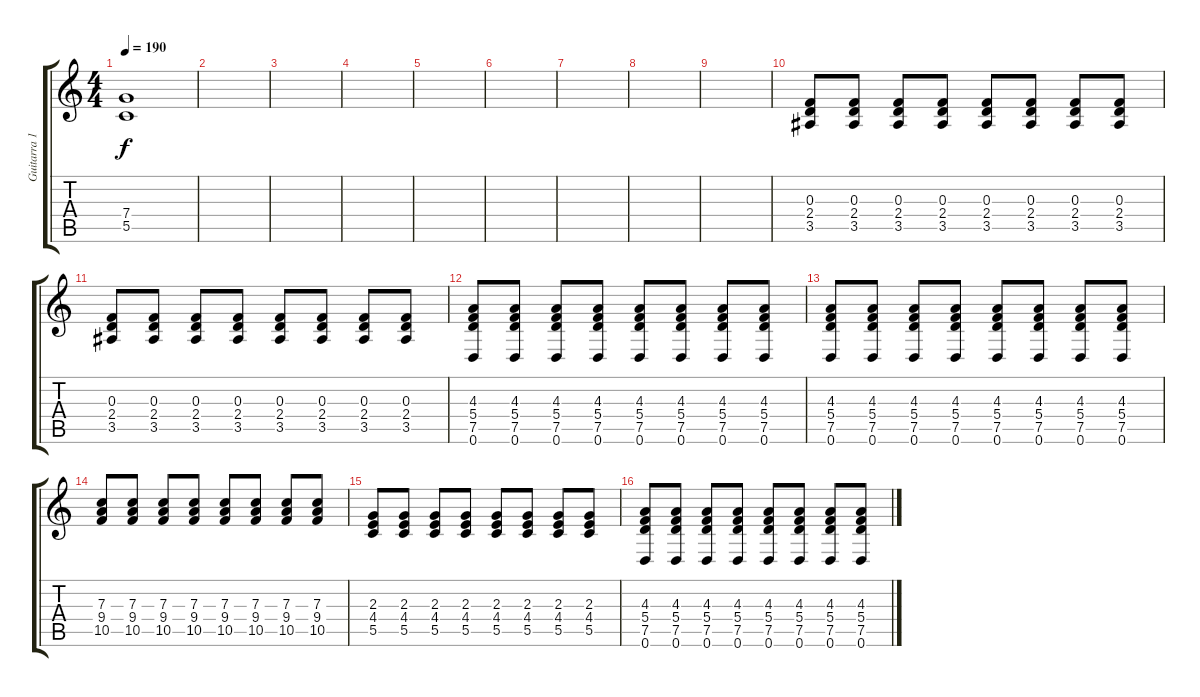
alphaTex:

\track ("Guitarra 1" "Guitarra 1") {instrument distortionguitar}
\staff {score tabs}
\tuning (D4 A3 F3 C3 G2 D2) {hide}
\ts (4 4)
\tempo 190
\clef g2
\ks c
(7.4{t} 5.5{t}).1{dy f} |
|
|
|
|
|
|
|
|
(0.3 2.4 3.5).8 (0.3 2.4 3.5).8 (0.3 2.4 3.5).8 (0.3 2.4 3.5).8 (0.3 2.4 3.5).8 (0.3 2.4 3.5).8 (0.3 2.4 3.5).8 (0.3 2.4 3.5).8 |
(0.3 2.4 3.5).8 (0.3 2.4 3.5).8 (0.3 2.4 3.5).8 (0.3 2.4 3.5).8 (0.3 2.4 3.5).8 (0.3 2.4 3.5).8 (0.3 2.4 3.5).8 (0.3 2.4 3.5).8 |
(4.3 5.4 7.5 0.6).8 (4.3 5.4 7.5 0.6).8 (4.3 5.4 7.5 0.6).8 (4.3 5.4 7.5 0.6).8 (4.3 5.4 7.5 0.6).8 (4.3 5.4 7.5 0.6).8 (4.3 5.4 7.5 0.6).8 (4.3 5.4 7.5 0.6).8 |
(4.3 5.4 7.5 0.6).8 (4.3 5.4 7.5 0.6).8 (4.3 5.4 7.5 0.6).8 (4.3 5.4 7.5 0.6).8 (4.3 5.4 7.5 0.6).8 (4.3 5.4 7.5 0.6).8 (4.3 5.4 7.5 0.6).8 (4.3 5.4 7.5 0.6).8 |
(7.3 9.4 10.5).8 (7.3 9.4 10.5).8 (7.3 9.4 10.5).8 (7.3 9.4 10.5).8 (7.3 9.4 10.5).8 (7.3 9.4 10.5).8 (7.3 9.4 10.5).8 (7.3 9.4 10.5).8 |
(2.3 4.4 5.5).8 (2.3 4.4 5.5).8 (2.3 4.4 5.5).8 (2.3 4.4 5.5).8 (2.3 4.4 5.5).8 (2.3 4.4 5.5).8 (2.3 4.4 5.5).8 (2.3 4.4 5.5).8 |
(4.3 5.4 7.5 0.6).8 (4.3 5.4 7.5 0.6).8 (4.3 5.4 7.5 0.6).8 (4.3 5.4 7.5 0.6).8 (4.3 5.4 7.5 0.6).8 (4.3 5.4 7.5 0.6).8 (4.3 5.4 7.5 0.6).8 (4.3 5.4 7.5 0.6).8
